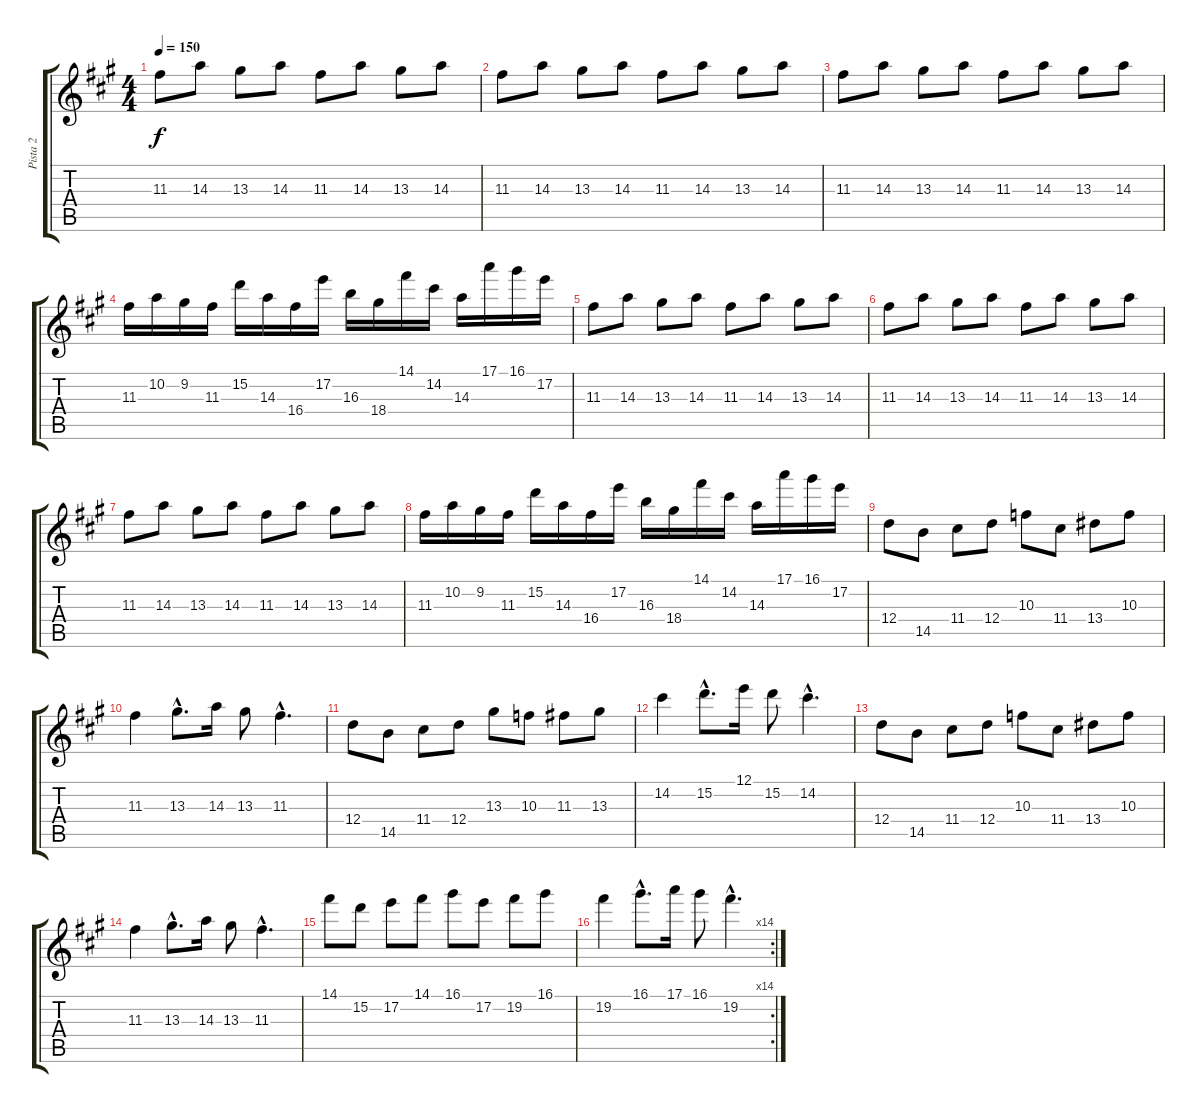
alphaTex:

\track ("Pista 2" "Pista 2") {instrument distortionguitar}
\staff {score tabs}
\tuning (E4 B3 G3 D3 A2 E2) {hide}
\ts (4 4)
\tempo 150
\clef g2
\ks a
11.3.8{dy f instrument distortionguitar} 14.3.8 13.3.8 14.3.8 11.3.8 14.3.8 13.3.8 14.3.8 |
11.3.8 14.3.8 13.3.8 14.3.8 11.3.8 14.3.8 13.3.8 14.3.8 |
11.3.8 14.3.8 13.3.8 14.3.8 11.3.8 14.3.8 13.3.8 14.3.8 |
11.3.16 10.2.16 9.2.16 11.3.16 15.2.16 14.3.16 16.4.16 17.2.16 16.3.16 18.4.16 14.1.16 14.2.16 14.3.16 17.1.16 16.1.16 17.2.16 |
11.3.8 14.3.8 13.3.8 14.3.8 11.3.8 14.3.8 13.3.8 14.3.8 |
11.3.8 14.3.8 13.3.8 14.3.8 11.3.8 14.3.8 13.3.8 14.3.8 |
11.3.8 14.3.8 13.3.8 14.3.8 11.3.8 14.3.8 13.3.8 14.3.8 |
11.3.16 10.2.16 9.2.16 11.3.16 15.2.16 14.3.16 16.4.16 17.2.16 16.3.16 18.4.16 14.1.16 14.2.16 14.3.16 17.1.16 16.1.16 17.2.16 |
12.4.8 14.5.8 11.4.8 12.4.8 10.3.8 11.4.8 13.4.8 10.3.8 |
11.3.4 13.3{hac}.8{d} 14.3.16 13.3.8 11.3{hac}.4{d} |
12.4.8 14.5.8 11.4.8 12.4.8 13.3.8 10.3.8 11.3.8 13.3.8 |
14.2.4 15.2{hac}.8{d} 12.1.16 15.2.8 14.2{hac}.4{d} |
12.4.8 14.5.8 11.4.8 12.4.8 10.3.8 11.4.8 13.4.8 10.3.8 |
11.3.4 13.3{hac}.8{d} 14.3.16 13.3.8 11.3{hac}.4{d} |
14.1.8 15.2.8 17.2.8 14.1.8 16.1.8 17.2.8 19.2.8 16.1.8 |
\rc 14
19.2.4 16.1{hac}.8{d} 17.1.16 16.1.8 19.2{hac}.4{d}
